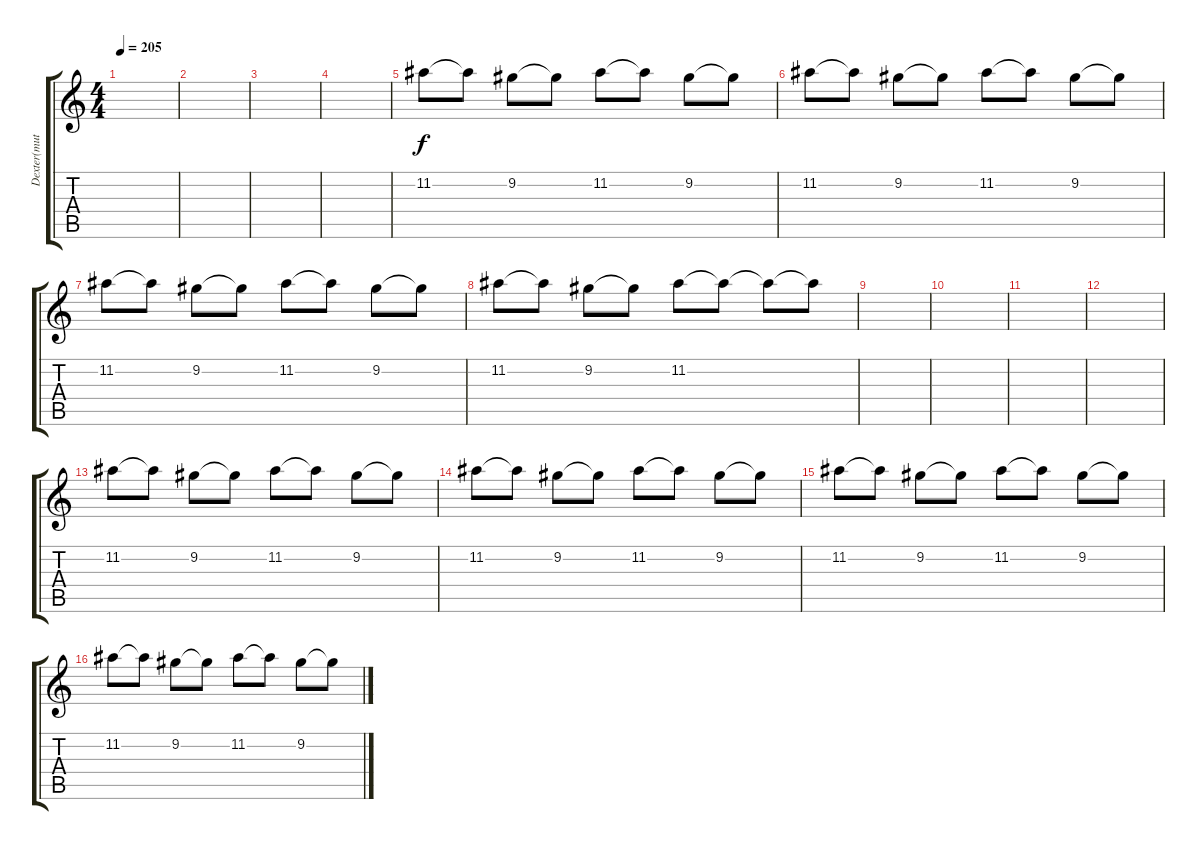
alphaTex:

\track ("Dexter(muted guitar)" "Dexter(mut") {instrument electricguitarmuted}
\staff {score tabs}
\tuning (E4 B3 G3 D3 A2 E2) {hide}
\ts (4 4)
\tempo 205
\clef g2
\ks c
|
|
|
|
11.2.8{volume 16 instrument distortionguitar} 11.2{t}.8 9.2.8 9.2{t}.8 11.2.8 11.2{t}.8 9.2.8 9.2{t}.8 |
11.2.8 11.2{t}.8 9.2.8 9.2{t}.8 11.2.8 11.2{t}.8 9.2.8 9.2{t}.8 |
11.2.8 11.2{t}.8 9.2.8 9.2{t}.8 11.2.8 11.2{t}.8 9.2.8 9.2{t}.8 |
11.2.8 11.2{t}.8 9.2.8 9.2{t}.8 11.2.8 11.2{t}.8 11.2{t}.8 11.2{t}.8 |
|
|
|
|
11.2.8 11.2{t}.8 9.2.8 9.2{t}.8 11.2.8 11.2{t}.8 9.2.8 9.2{t}.8 |
11.2.8 11.2{t}.8 9.2.8 9.2{t}.8 11.2.8 11.2{t}.8 9.2.8 9.2{t}.8 |
11.2.8 11.2{t}.8 9.2.8 9.2{t}.8 11.2.8 11.2{t}.8 9.2.8 9.2{t}.8 |
11.2.8 11.2{t}.8 9.2.8 9.2{t}.8 11.2.8 11.2{t}.8 9.2.8 9.2{t}.8
